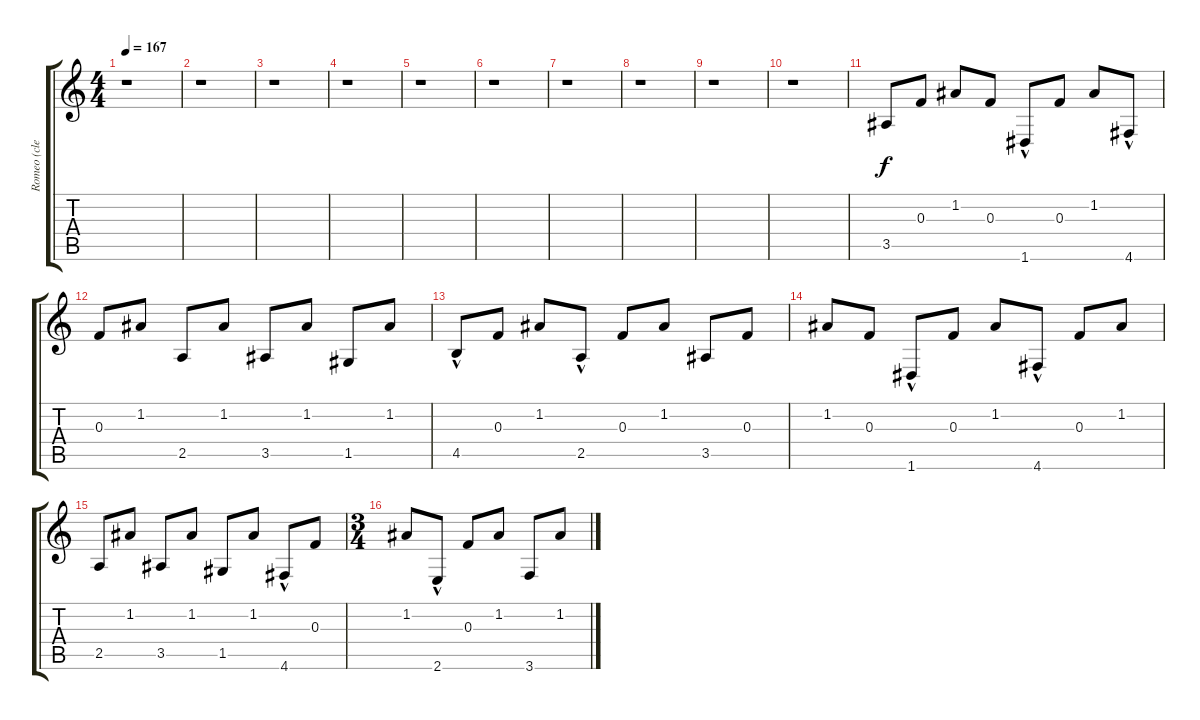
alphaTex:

\track ("Romeo (clean)" "Romeo (cle") {instrument electricguitarclean}
\staff {score tabs}
\tuning (D4 A3 F3 C3 G2 D2) {hide}
\ts (4 4)
\tempo 167
\clef g2
\ks c
r.1{dy f} |
r.1 |
r.1 |
r.1 |
r.1 |
r.1 |
r.1 |
r.1 |
r.1 |
r.1 |
3.5.8 0.3.8 1.2.8 0.3.8 1.6{hac}.8 0.3.8 1.2.8 4.6{hac}.8 |
0.3.8 1.2.8 2.5.8 1.2.8 3.5.8 1.2.8 1.5.8 1.2.8 |
4.5{hac}.8 0.3.8 1.2.8 2.5{hac}.8 0.3.8 1.2.8 3.5.8 0.3.8 |
1.2.8 0.3.8 1.6{hac}.8 0.3.8 1.2.8 4.6{hac}.8 0.3.8 1.2.8 |
2.5.8 1.2.8 3.5.8 1.2.8 1.5.8 1.2.8 4.6{hac}.8 0.3.8 |
\ts (3 4)
1.2.8 2.6{hac}.8 0.3.8 1.2.8 3.6.8 1.2.8
